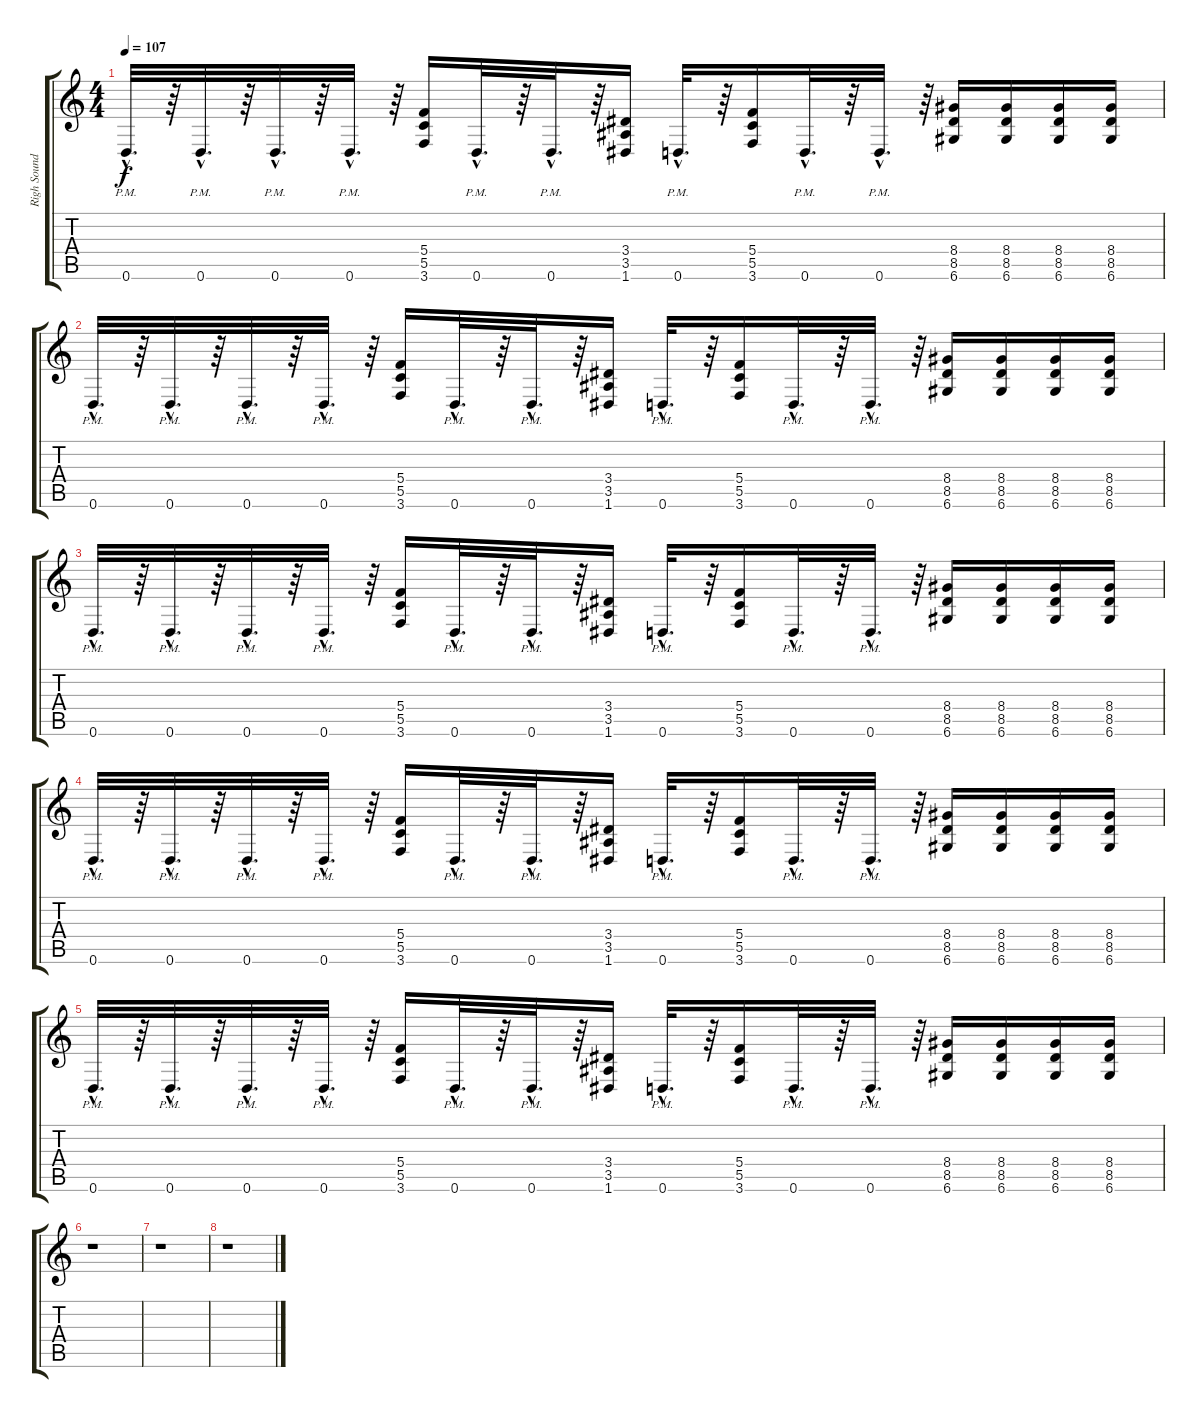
\track ("Righ Sound" "Righ Sound") {instrument distortionguitar}
\staff {score tabs}
\tuning (D4 A3 F3 C3 G2 D2) {hide}
\ts (4 4)
\tempo 107
\clef g2
\ks c
0.6{hac pm}.32{d dy f} r.64 0.6{hac pm}.32{d} r.64 0.6{hac pm}.32{d} r.64 0.6{hac pm}.32{d} r.64 (5.4 5.5 3.6).16 0.6{hac pm}.32{d} r.64 0.6{hac pm}.32{d} r.64 (3.4 3.5 1.6).16 0.6{hac pm}.32{d} r.64 (5.4 5.5 3.6).16 0.6{hac pm}.32{d} r.64 0.6{hac pm}.32{d} r.64 (8.4 8.5 6.6).16 (8.4 8.5 6.6).16 (8.4 8.5 6.6).16 (8.4 8.5 6.6).16 |
0.6{hac pm}.32{d} r.64 0.6{hac pm}.32{d} r.64 0.6{hac pm}.32{d} r.64 0.6{hac pm}.32{d} r.64 (5.4 5.5 3.6).16 0.6{hac pm}.32{d} r.64 0.6{hac pm}.32{d} r.64 (3.4 3.5 1.6).16 0.6{hac pm}.32{d} r.64 (5.4 5.5 3.6).16 0.6{hac pm}.32{d} r.64 0.6{hac pm}.32{d} r.64 (8.4 8.5 6.6).16 (8.4 8.5 6.6).16 (8.4 8.5 6.6).16 (8.4 8.5 6.6).16 |
0.6{hac pm}.32{d} r.64 0.6{hac pm}.32{d} r.64 0.6{hac pm}.32{d} r.64 0.6{hac pm}.32{d} r.64 (5.4 5.5 3.6).16 0.6{hac pm}.32{d} r.64 0.6{hac pm}.32{d} r.64 (3.4 3.5 1.6).16 0.6{hac pm}.32{d} r.64 (5.4 5.5 3.6).16 0.6{hac pm}.32{d} r.64 0.6{hac pm}.32{d} r.64 (8.4 8.5 6.6).16 (8.4 8.5 6.6).16 (8.4 8.5 6.6).16 (8.4 8.5 6.6).16 |
0.6{hac pm}.32{d} r.64 0.6{hac pm}.32{d} r.64 0.6{hac pm}.32{d} r.64 0.6{hac pm}.32{d} r.64 (5.4 5.5 3.6).16 0.6{hac pm}.32{d} r.64 0.6{hac pm}.32{d} r.64 (3.4 3.5 1.6).16 0.6{hac pm}.32{d} r.64 (5.4 5.5 3.6).16 0.6{hac pm}.32{d} r.64 0.6{hac pm}.32{d} r.64 (8.4 8.5 6.6).16 (8.4 8.5 6.6).16 (8.4 8.5 6.6).16 (8.4 8.5 6.6).16 |
0.6{hac pm}.32{d} r.64 0.6{hac pm}.32{d} r.64 0.6{hac pm}.32{d} r.64 0.6{hac pm}.32{d} r.64 (5.4 5.5 3.6).16 0.6{hac pm}.32{d} r.64 0.6{hac pm}.32{d} r.64 (3.4 3.5 1.6).16 0.6{hac pm}.32{d} r.64 (5.4 5.5 3.6).16 0.6{hac pm}.32{d} r.64 0.6{hac pm}.32{d} r.64 (8.4 8.5 6.6).16 (8.4 8.5 6.6).16 (8.4 8.5 6.6).16 (8.4 8.5 6.6).16 |
r.1 |
r.1 |
r.1
